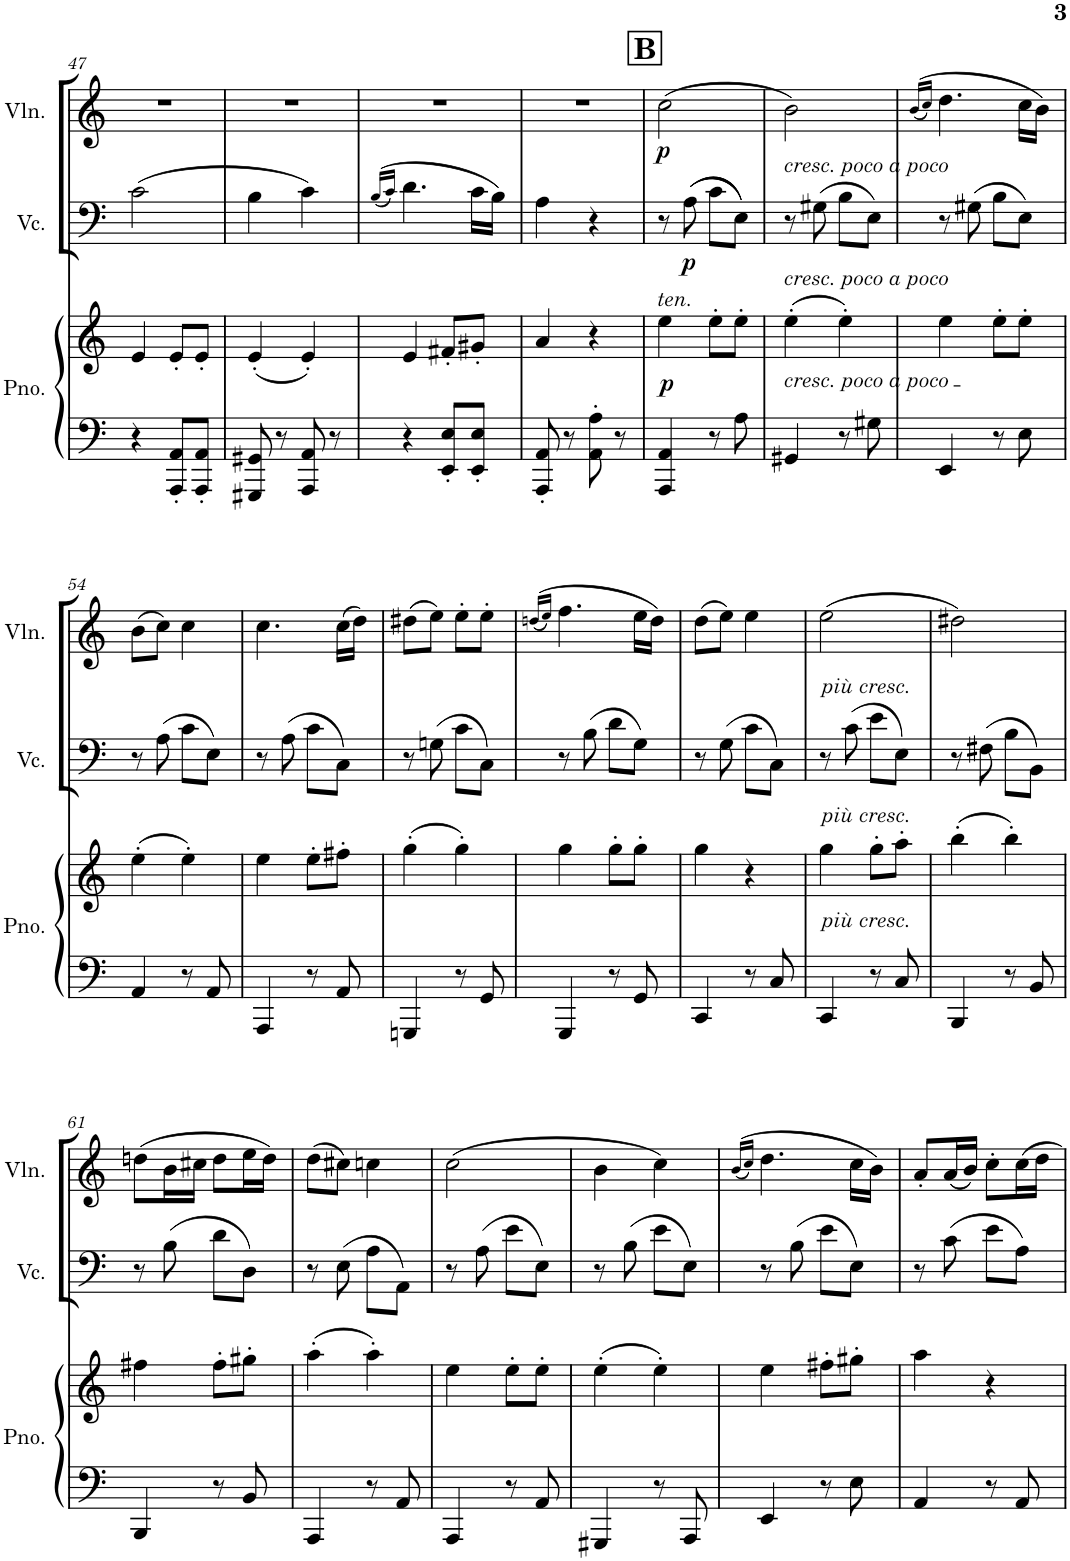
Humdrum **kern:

**kern	**kern	**dynam	**kern	**dynam	**kern	**dynam
*part3	*part3	*part3	*part2	*part2	*part1	*part1
*staff4	*staff3	*staff3/4	*staff2	*staff2	*staff1	*staff1
*I"PIANO.	*	*	*I"VIOLONCELLE.	*	*I"VIOLON.	*
*I'Pno.	*	*	*I'Vc.	*	*I'Vln.	*
!!LO:PB:g=z
*clefF4	*clefG2	*	*clefF4	*	*clefG2	*
*k[]	*k[]	*	*k[]	*	*k[]	*
*M2/4	*M2/4	*	*M2/4	*	*M2/4	*
=47	=47	=47	=47	=47	=47	=47
4r	4e/	.	(2c\	.	2r	.
8AAA/' 8AA/'L	8e'/L	.	.	.	.	.
8AAA/' 8AA/'J	8e'/J	.	.	.	.	.
=48	=48	=48	=48	=48	=48	=48
8GGG#X/ 8GG#X/	(4e'/	.	4B\	.	2r	.
8r	.	.	.	.	.	.
8AAA/ 8AA/	4e'/)	.	4c\)	.	.	.
8r	.	.	.	.	.	.
=49	=49	=49	=49	=49	=49	=49
.	.	.	((>16qB/LL	.	.	.
.	.	.	16qc/JJ)	.	.	.
4r	4e/	.	4.d\	.	2r	.
8EE/' 8E/'L	8f#X'/L	.	.	.	.	.
8EE/' 8E/'J	8g#X'/J	.	16c\LL	.	.	.
.	.	.	16B\JJ)	.	.	.
=50	=50	=50	=50	=50	=50	=50
8AAA/' 8AA/'	4a/	.	4A\	.	2r	.
8r	.	.	.	.	.	.
8AA\' 8A\'	4r	.	4r	.	.	.
8r	.	.	.	.	.	.
!!LO:REH:place=s1:a:B:cj:fs=14:t=B
=51	=51	=51	=51	=51	=51	=51
!	!LO:TX:a:i:t=ten.	!	!	!	!	!
!	!	!LO:DY:b	!	!	!	!LO:DY:b
4AAA/ 4AA/	4ee\	p	8r	.	(2cc\	p
!	!	!	!	!LO:DY:b	!	!
.	.	.	((8A\	p	.	.
8r	8ee'\L	.	8c\L	.	.	.
8A\	8ee'\J	.	8E\J))	.	.	.
=52	=52	=52	=52	=52	=52	=52
!	!	!	!	!	!LO:TX:b:i:t=cresc. poco a poco	!
!	!	!	!LO:TX:b:i:t=cresc. poco a poco	!	!	!
!	!LO:TX:b:i:t=cresc. poco a poco	!	!	!	!	!
4GG#X/	(4ee'\	.	8r	.	2b\)	.
.	.	.	(8G#X\	.	.	.
8r	4ee'\)	.	8B\L	.	.	.
8G#X\	.	.	8E\J)	.	.	.
=53	=53	=53	=53	=53	=53	=53
.	.	.	.	.	((>16qb/LL	.
.	.	.	.	.	16qcc/JJ)	.
4EE/	4ee\	.	8r	.	4.dd\	.
.	.	.	(8G#X\	.	.	.
8r	8ee'\L	.	8B\L	.	.	.
8E\	8ee'\J	.	8E\J)	.	16cc\LL	.
.	.	.	.	.	16b\JJ)	.
!!LO:LB:g=z
=54	=54	=54	=54	=54	=54	=54
4AA/	(4ee'\	.	8r	.	(8b\L	.
.	.	.	(8A\	.	8cc\J)	.
8r	4ee'\)	.	8c\L	.	4cc\	.
8AA/	.	.	8E\J)	.	.	.
=55	=55	=55	=55	=55	=55	=55
4AAA/	4ee\	.	8r	.	4.cc\	.
.	.	.	(8A\	.	.	.
8r	8ee'\L	.	8c\L	.	.	.
8AA/	8ff#X'\J	.	8C\J)	.	(16cc\LL	.
.	.	.	.	.	16dd\JJ)	.
=56	=56	=56	=56	=56	=56	=56
4GGGn/	(4gg'\	.	8r	.	(8dd#X\L	.
.	.	.	(8Gn\	.	8ee\J)	.
8r	4gg'\)	.	8c\L	.	8ee'\L	.
8GG/	.	.	8C\J)	.	8ee'\J	.
=57	=57	=57	=57	=57	=57	=57
.	.	.	.	.	((>16qddn/LL	.
.	.	.	.	.	16qee/JJ)	.
4GGG/	4gg\	.	8r	.	4.ff\	.
.	.	.	(8B\	.	.	.
8r	8gg'\L	.	8d\L	.	.	.
8GG/	8gg'\J	.	8G\J)	.	16ee\LL	.
.	.	.	.	.	16dd\JJ)	.
=58	=58	=58	=58	=58	=58	=58
4CC/	4gg\	.	8r	.	(8dd\L	.
.	.	.	(8G\	.	8ee\J)	.
8r	4r	.	8c\L	.	4ee\	.
8C/	.	.	8C\J)	.	.	.
=59	=59	=59	=59	=59	=59	=59
!	!	!	!	!	!LO:TX:b:i:t=più cresc.	!
!	!	!	!LO:TX:b:i:t=più cresc.	!	!	!
!	!LO:TX:b:i:t=più cresc.	!	!	!	!	!
4CC/	4gg\	.	8r	.	(2ee\	.
.	.	.	(8c\	.	.	.
8r	8gg'\L	.	8e\L	.	.	.
8C/	8aa'\J	.	8E\J)	.	.	.
=60	=60	=60	=60	=60	=60	=60
4BBB/	(4bb'\	.	8r	.	2dd#X\)	.
.	.	.	(8F#X\	.	.	.
8r	4bb'\)	.	8B\L	.	.	.
8BB/	.	.	8BB\J)	.	.	.
!!LO:LB:g=z
=61	=61	=61	=61	=61	=61	=61
4BBB/	4ff#X\	.	8r	.	(8ddn\L	.
.	.	.	(8B\	.	16b\L	.
.	.	.	.	.	16cc#X\JJ	.
8r	8ff#'\L	.	8d\L	.	8dd\L	.
8BB/	8gg#X'\J	.	8D\J)	.	16ee\L	.
.	.	.	.	.	16dd\JJ)	.
=62	=62	=62	=62	=62	=62	=62
4AAA/	(4aa'\	.	8r	.	(8dd\L	.
.	.	.	(8E\	.	8cc#X\J)	.
8r	4aa'\)	.	8A\L	.	4ccn\	.
8AA/	.	.	8AA\J)	.	.	.
=63	=63	=63	=63	=63	=63	=63
4AAA/	4ee\	.	8r	.	(2cc\	.
.	.	.	(8A\	.	.	.
8r	8ee'\L	.	8e\L	.	.	.
8AA/	8ee'\J	.	8E\J)	.	.	.
=64	=64	=64	=64	=64	=64	=64
4GGG#X/	(4ee'\	.	8r	.	4b\	.
.	.	.	(8B\	.	.	.
8r	4ee'\)	.	8e\L	.	4cc\)	.
8AAA/	.	.	8E\J)	.	.	.
=65	=65	=65	=65	=65	=65	=65
.	.	.	.	.	((>16qb/LL	.
.	.	.	.	.	16qcc/JJ)	.
4EE/	4ee\	.	8r	.	4.dd\	.
.	.	.	(8B\	.	.	.
8r	8ff#X'\L	.	8e\L	.	.	.
8E\	8gg#X'\J	.	8E\J)	.	16cc\LL	.
.	.	.	.	.	16b\JJ)	.
=66	=66	=66	=66	=66	=66	=66
4AA/	4aa\	.	8r	.	8a'/L	.
.	.	.	(8c\	.	(16a/L	.
.	.	.	.	.	16b/JJ)	.
8r	4r	.	8e\L	.	8cc'\L	.
8AA/	.	.	8A\J)	.	16cc\L	.
.	.	.	.	.	16dd\JJ	.
=	=	=	=	=	=	=
*-	*-	*-	*-	*-	*-	*-
